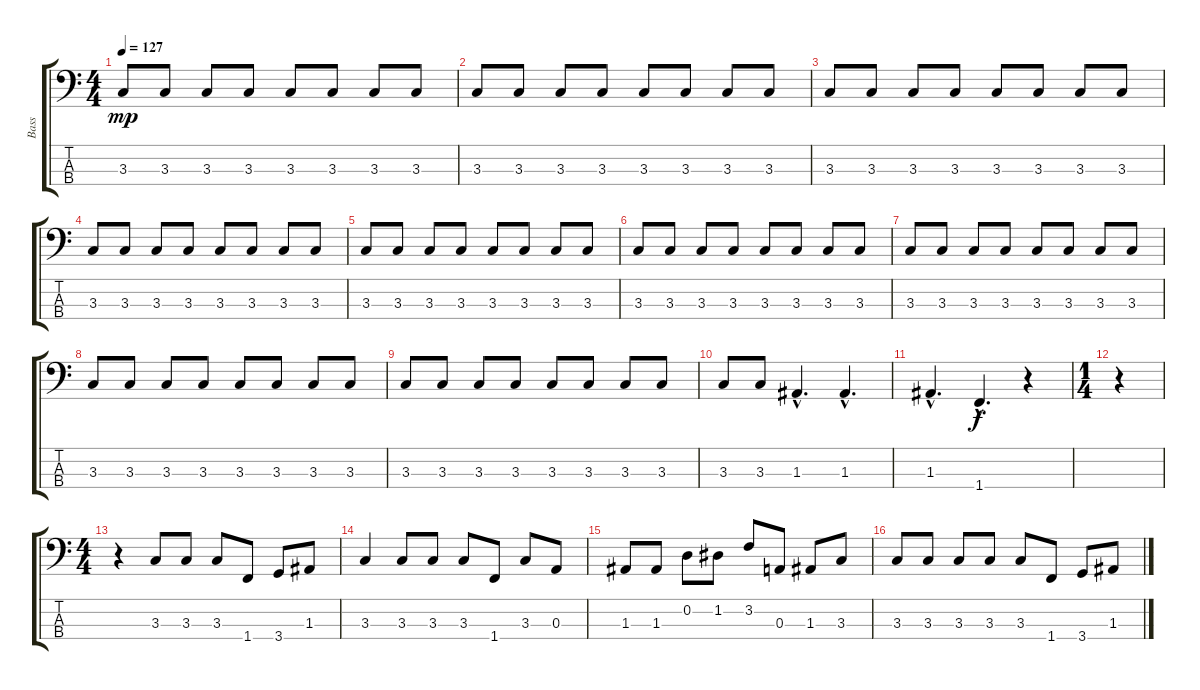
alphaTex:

\track ("Bass" "Bass") {instrument electricbassfinger}
\staff {score tabs}
\tuning (G2 D2 A1 E1) {hide}
\ts (4 4)
\tempo 127
\clef f4
\ks c
3.3.8{dy mp} 3.3.8 3.3.8 3.3.8 3.3.8 3.3.8 3.3.8 3.3.8 |
3.3.8 3.3.8 3.3.8 3.3.8 3.3.8 3.3.8 3.3.8 3.3.8 |
3.3.8 3.3.8 3.3.8 3.3.8 3.3.8 3.3.8 3.3.8 3.3.8 |
3.3.8 3.3.8 3.3.8 3.3.8 3.3.8 3.3.8 3.3.8 3.3.8 |
3.3.8 3.3.8 3.3.8 3.3.8 3.3.8 3.3.8 3.3.8 3.3.8 |
3.3.8 3.3.8 3.3.8 3.3.8 3.3.8 3.3.8 3.3.8 3.3.8 |
3.3.8 3.3.8 3.3.8 3.3.8 3.3.8 3.3.8 3.3.8 3.3.8 |
3.3.8 3.3.8 3.3.8 3.3.8 3.3.8 3.3.8 3.3.8 3.3.8 |
3.3.8 3.3.8 3.3.8 3.3.8 3.3.8 3.3.8 3.3.8 3.3.8 |
3.3.8 3.3.8 1.3{hac}.4{d} 1.3{hac}.4{d} |
1.3{hac}.4{d} 1.4{hac}.4{d dy f} r.4 |
\ts (1 4)
r.4 |
\ts (4 4)
r.4 3.3.8 3.3.8 3.3.8 1.4.8 3.4.8 1.3.8 |
3.3.4 3.3.8 3.3.8 3.3.8 1.4.8 3.3.8 0.3.8 |
1.3.8 1.3.8 0.2.8 1.2.8 3.2.8 0.3.8 1.3.8 3.3.8 |
3.3.8 3.3.8 3.3.8 3.3.8 3.3.8 1.4.8 3.4.8 1.3.8
